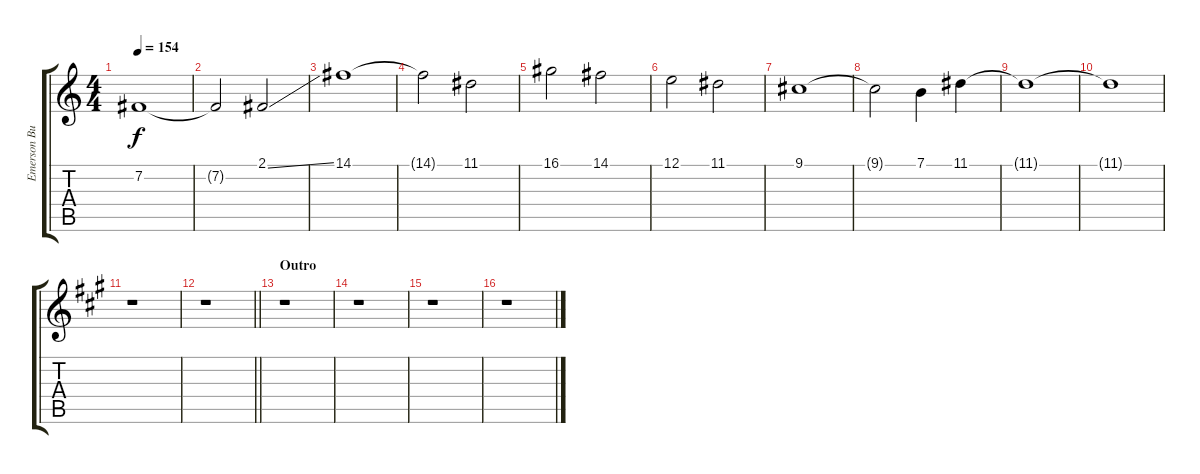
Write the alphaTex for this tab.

\track ("Emerson Burton (Keyboard)" "Emerson Bu") {instrument whistle}
\staff {score tabs}
\tuning (E4 B3 G3 D3 A2 E2) {hide}
\ts (4 4)
\tempo 154
\clef g2
\ks c
7.2{t}.1{dy f} |
7.2{t}.2 2.1{ss}.2 |
14.1.1 |
14.1{t}.2 11.1.2 |
16.1.2 14.1.2 |
12.1.2 11.1.2 |
9.1.1 |
9.1{t}.2 7.1.4 11.1.4 |
11.1{t}.1 |
11.1{t}.1 |
\ks a
r.1 |
\barLineRight lightlight
r.1 |
\section ("" "Outro")
r.1 |
r.1 |
r.1 |
r.1
